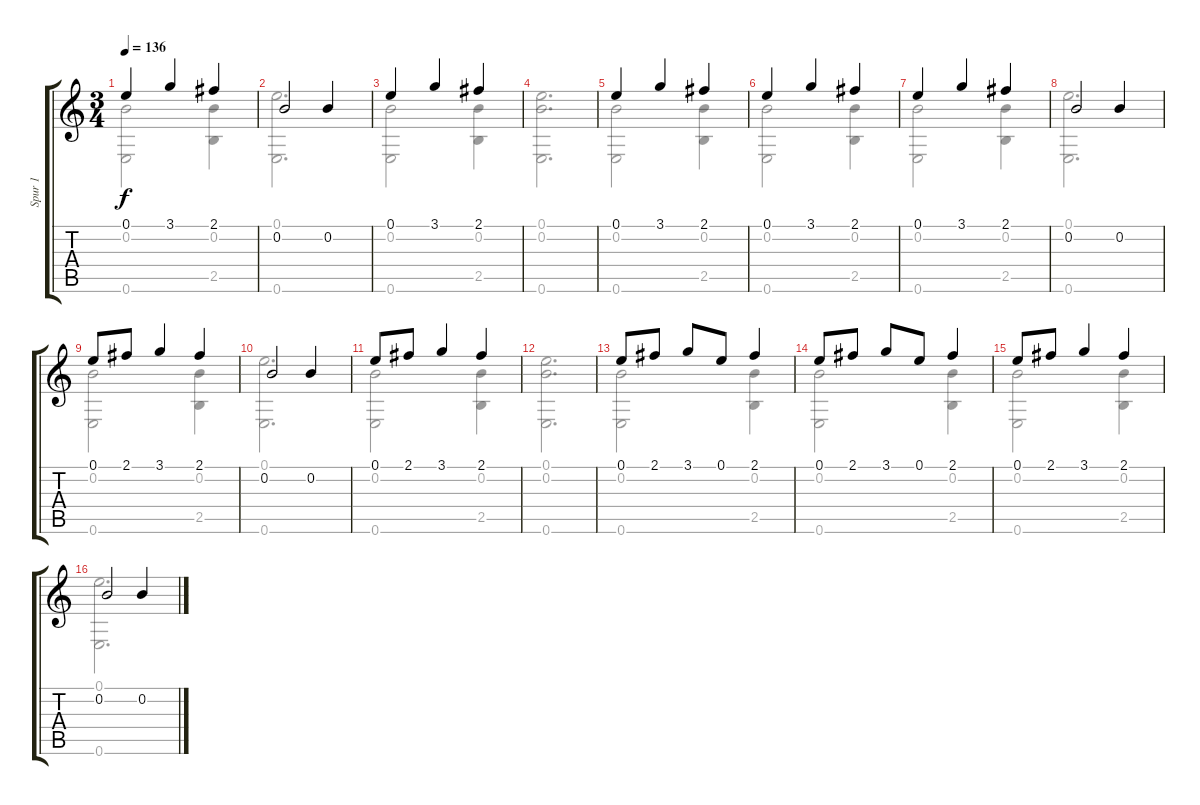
\track ("Spur 1" "Spur 1") {instrument acousticguitarsteel}
\staff {score tabs}
\tuning (E4 B3 G3 D3 A2 E2) {hide}
\voice
\ts (3 4)
\tempo 136
\clef g2
\ks c
0.1.4{dy f} 3.1.4 2.1.4 |
0.2.2 0.2.4 |
0.1.4 3.1.4 2.1.4 |
|
0.1.4 3.1.4 2.1.4 |
0.1.4 3.1.4 2.1.4 |
0.1.4 3.1.4 2.1.4 |
0.2.2 0.2.4 |
0.1.8 2.1.8 3.1.4 2.1.4 |
0.2.2 0.2.4 |
0.1.8 2.1.8 3.1.4 2.1.4 |
|
0.1.8 2.1.8 3.1.8 0.1.8 2.1.4 |
0.1.8 2.1.8 3.1.8 0.1.8 2.1.4 |
0.1.8 2.1.8 3.1.4 2.1.4 |
0.2.2 0.2.4
\voice
\clef g2
\ottava regular
\simile none
\ks c
(0.2 0.6).2{dy f} (0.2 2.5).4 |
(0.1 0.6).2{d} |
(0.2 0.6).2 (0.2 2.5).4 |
(0.1 0.2 0.6).2{d} |
(0.2 0.6).2 (0.2 2.5).4 |
(0.2 0.6).2 (0.2 2.5).4 |
(0.2 0.6).2 (0.2 2.5).4 |
(0.1 0.6).2{d} |
(0.2 0.6).2 (0.2 2.5).4 |
(0.1 0.6).2{d} |
(0.2 0.6).2 (0.2 2.5).4 |
(0.1 0.2 0.6).2{d} |
(0.2 0.6).2 (0.2 2.5).4 |
(0.2 0.6).2 (0.2 2.5).4 |
(0.2 0.6).2 (0.2 2.5).4 |
(0.1 0.6).2{d}
